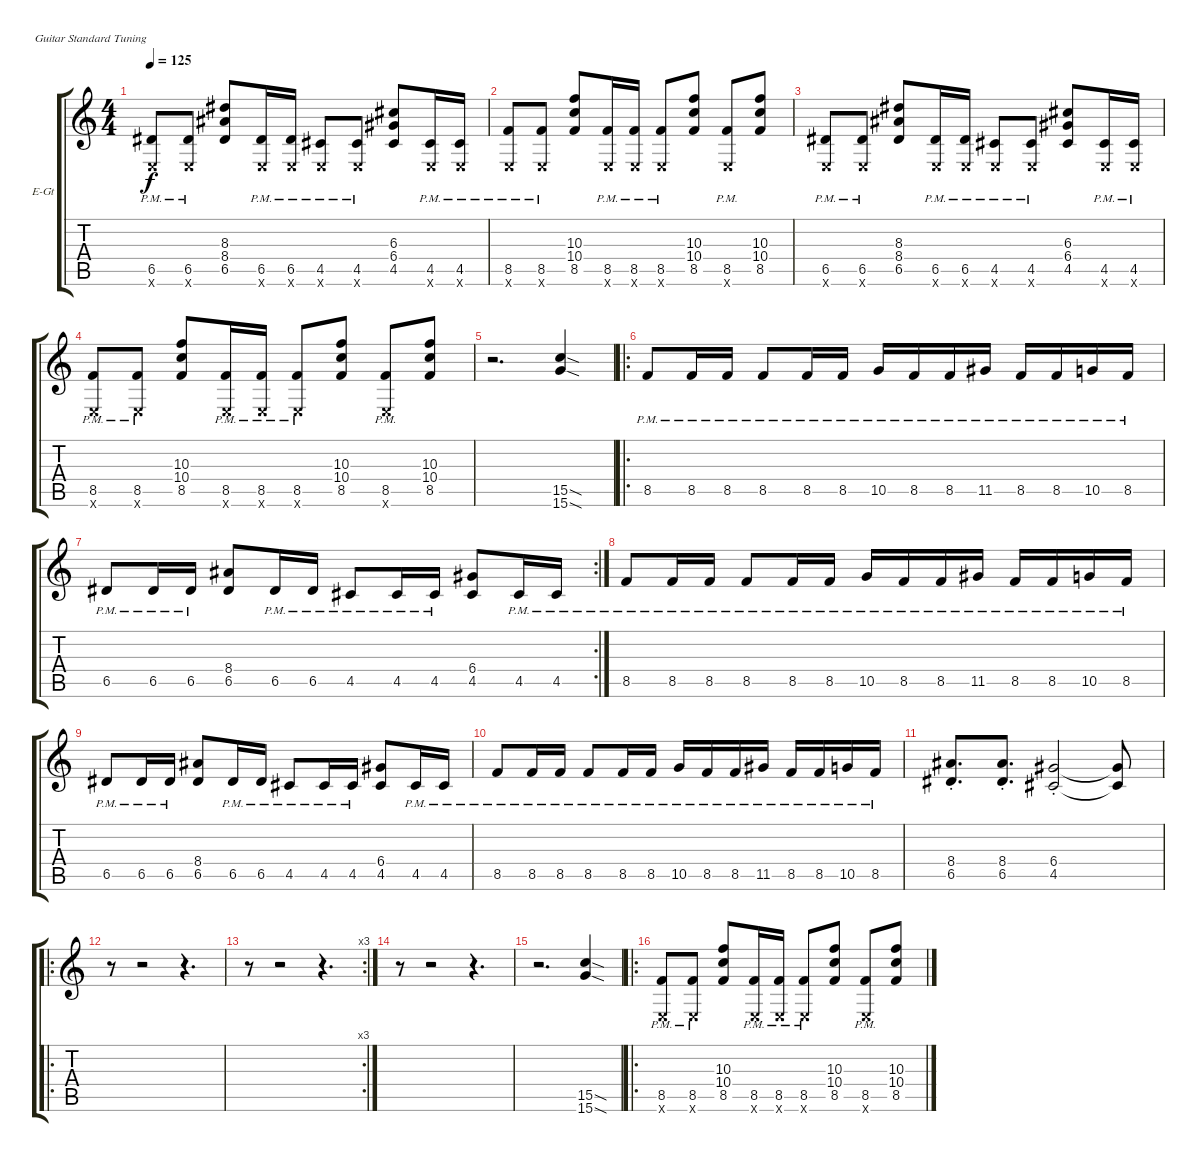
\bracketExtendMode groupsimilarinstruments
\firstSystemTrackNameOrientation horizontal
\otherSystemsTrackNameOrientation horizontal
\track ("Track 1" "E-Gt") {instrument distortionguitar}
\staff {score tabs}
\tuning (E4 B3 G3 D3 A2 E2)
\ts (4 4)
\tempo 125
\clef g2
\ks c
(6.5{pm} 0.6{x}).8{dy f} (6.5{pm} 0.6{x}).8 (8.3 8.4 6.5).8 (6.5{pm} 0.6{x}).16 (6.5{pm} 0.6{x}).16 (4.5{pm} 0.6{x}).8 (4.5{pm} 0.6{x}).8 (6.3 6.4 4.5).8 (4.5{pm} 0.6{x}).16 (4.5{pm} 0.6{x}).16 |
(8.5{pm} 0.6{x}).8 (8.5{pm} 0.6{x}).8 (10.3 10.4 8.5).8 (8.5{pm} 0.6{x}).16 (8.5{pm} 0.6{x}).16 (8.5{pm} 0.6{x}).8 (10.3 10.4 8.5).8 (8.5{pm} 0.6{x}).8 (10.3 10.4 8.5).8 |
(6.5{pm} 0.6{x}).8 (6.5{pm} 0.6{x}).8 (8.3 8.4 6.5).8 (6.5{pm} 0.6{x}).16 (6.5{pm} 0.6{x}).16 (4.5{pm} 0.6{x}).8 (4.5{pm} 0.6{x}).8 (6.3 6.4 4.5).8 (4.5{pm} 0.6{x}).16 (4.5{pm} 0.6{x}).16 |
(8.5{pm} 0.6{x}).8 (8.5{pm} 0.6{x}).8 (10.3 10.4 8.5).8 (8.5{pm} 0.6{x}).16 (8.5{pm} 0.6{x}).16 (8.5{pm} 0.6{x}).8 (10.3 10.4 8.5).8 (8.5{pm} 0.6{x}).8 (10.3 10.4 8.5).8 |
r.2{d} (15.5{sod} 15.6{sod}).4 |
\ro
8.5{pm}.8 8.5{pm}.16 8.5{pm}.16 8.5{pm}.8 8.5{pm}.16 8.5{pm}.16 10.5{pm}.16 8.5{pm}.16 8.5{pm}.16 11.5{pm}.16 8.5{pm}.16 8.5{pm}.16 10.5{pm}.16 8.5{pm}.16 |
\rc 2
6.5{pm}.8 6.5{pm}.16 6.5{pm}.16 (8.4 6.5).8 6.5{pm}.16 6.5{pm}.16 4.5{pm}.8 4.5{pm}.16 4.5{pm}.16 (6.4 4.5).8 4.5{pm}.16 4.5{pm}.16 |
8.5{pm}.8 8.5{pm}.16 8.5{pm}.16 8.5{pm}.8 8.5{pm}.16 8.5{pm}.16 10.5{pm}.16 8.5{pm}.16 8.5{pm}.16 11.5{pm}.16 8.5{pm}.16 8.5{pm}.16 10.5{pm}.16 8.5{pm}.16 |
6.5{pm}.8 6.5{pm}.16 6.5{pm}.16 (8.4 6.5).8 6.5{pm}.16 6.5{pm}.16 4.5{pm}.8 4.5{pm}.16 4.5{pm}.16 (6.4 4.5).8 4.5{pm}.16 4.5{pm}.16 |
8.5{pm}.8 8.5{pm}.16 8.5{pm}.16 8.5{pm}.8 8.5{pm}.16 8.5{pm}.16 10.5{pm}.16 8.5{pm}.16 8.5{pm}.16 11.5{pm}.16 8.5{pm}.16 8.5{pm}.16 10.5{pm}.16 8.5{pm}.16 |
(8.4{st} 6.5{st}).8{d} (8.4{st} 6.5{st}).8{d} (6.4{st} 4.5{st}).2 (6.4{t} 4.5{t}).8 |
\ro
r.8 r.2 r.4{d} |
\rc 3
r.8 r.2 r.4{d} |
r.8 r.2 r.4{d} |
r.2{d} (15.5{sod} 15.6{sod}).4 |
\ro
(8.5{pm} 0.6{x}).8 (8.5{pm} 0.6{x}).8 (10.3 10.4 8.5).8 (8.5{pm} 0.6{x}).16 (8.5{pm} 0.6{x}).16 (8.5{pm} 0.6{x}).8 (10.3 10.4 8.5).8 (8.5{pm} 0.6{x}).8 (10.3 10.4 8.5).8
